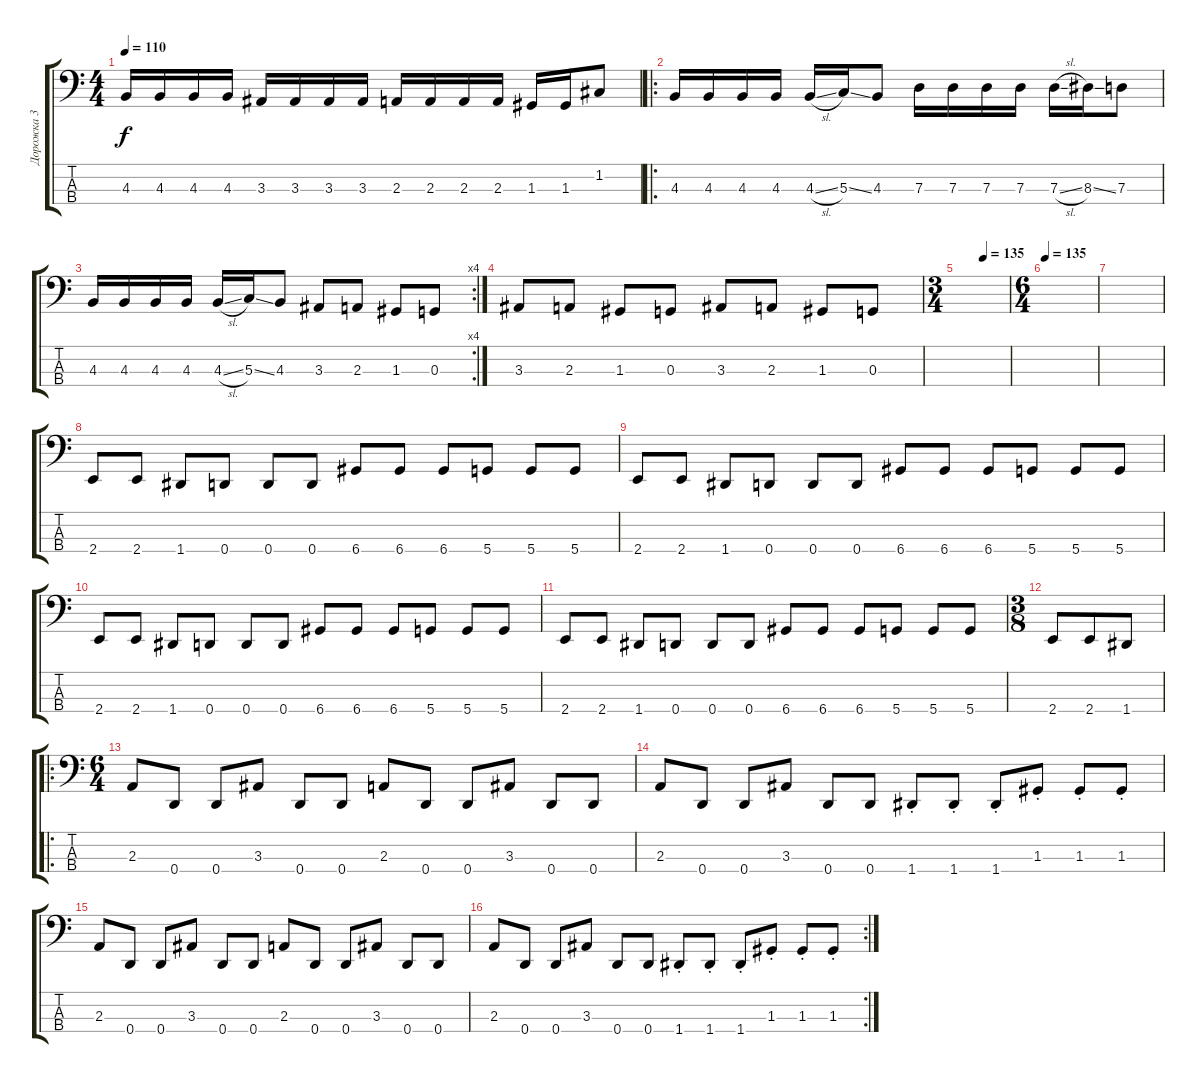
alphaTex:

\track ("Дорожка 3" "Дорожка 3") {instrument electricbasspick}
\staff {score tabs}
\tuning (F2 C2 G1 D1) {hide}
\ts (4 4)
\tempo 110
\clef f4
\ks c
4.3.16{dy f} 4.3.16 4.3.16 4.3.16 3.3.16 3.3.16 3.3.16 3.3.16 2.3.16 2.3.16 2.3.16 2.3.16 1.3.16 1.3.16 1.2.8 |
\ro
4.3.16 4.3.16 4.3.16 4.3.16 4.3{sl}.16 5.3{ss}.16 4.3.8 7.3.16 7.3.16 7.3.16 7.3.16 7.3{sl}.16 8.3{ss}.16 7.3.8 |
\rc 4
4.3.16 4.3.16 4.3.16 4.3.16 4.3{sl}.16 5.3{ss}.16 4.3.8 3.3.8 2.3.8 1.3.8 0.3.8 |
3.3.8 2.3.8 1.3.8 0.3.8 3.3.8 2.3.8 1.3.8 0.3.8 |
\ts (3 4)
\tempo (135 0.5)
|
\ts (6 4)
\tempo 135
|
|
2.4.8 2.4.8 1.4.8 0.4.8 0.4.8 0.4.8 6.4.8 6.4.8 6.4.8 5.4.8 5.4.8 5.4.8 |
2.4.8 2.4.8 1.4.8 0.4.8 0.4.8 0.4.8 6.4.8 6.4.8 6.4.8 5.4.8 5.4.8 5.4.8 |
2.4.8 2.4.8 1.4.8 0.4.8 0.4.8 0.4.8 6.4.8 6.4.8 6.4.8 5.4.8 5.4.8 5.4.8 |
2.4.8 2.4.8 1.4.8 0.4.8 0.4.8 0.4.8 6.4.8 6.4.8 6.4.8 5.4.8 5.4.8 5.4.8 |
\ts (3 8)
2.4.8 2.4.8 1.4.8 |
\ro
\ts (6 4)
2.3.8 0.4.8 0.4.8 3.3.8 0.4.8 0.4.8 2.3.8 0.4.8 0.4.8 3.3.8 0.4.8 0.4.8 |
2.3.8 0.4.8 0.4.8 3.3.8 0.4.8 0.4.8 1.4{st}.8 1.4{st}.8 1.4{st}.8 1.3{st}.8 1.3{st}.8 1.3{st}.8 |
2.3.8 0.4.8 0.4.8 3.3.8 0.4.8 0.4.8 2.3.8 0.4.8 0.4.8 3.3.8 0.4.8 0.4.8 |
\rc 2
2.3.8 0.4.8 0.4.8 3.3.8 0.4.8 0.4.8 1.4{st}.8 1.4{st}.8 1.4{st}.8 1.3{st}.8 1.3{st}.8 1.3{st}.8
